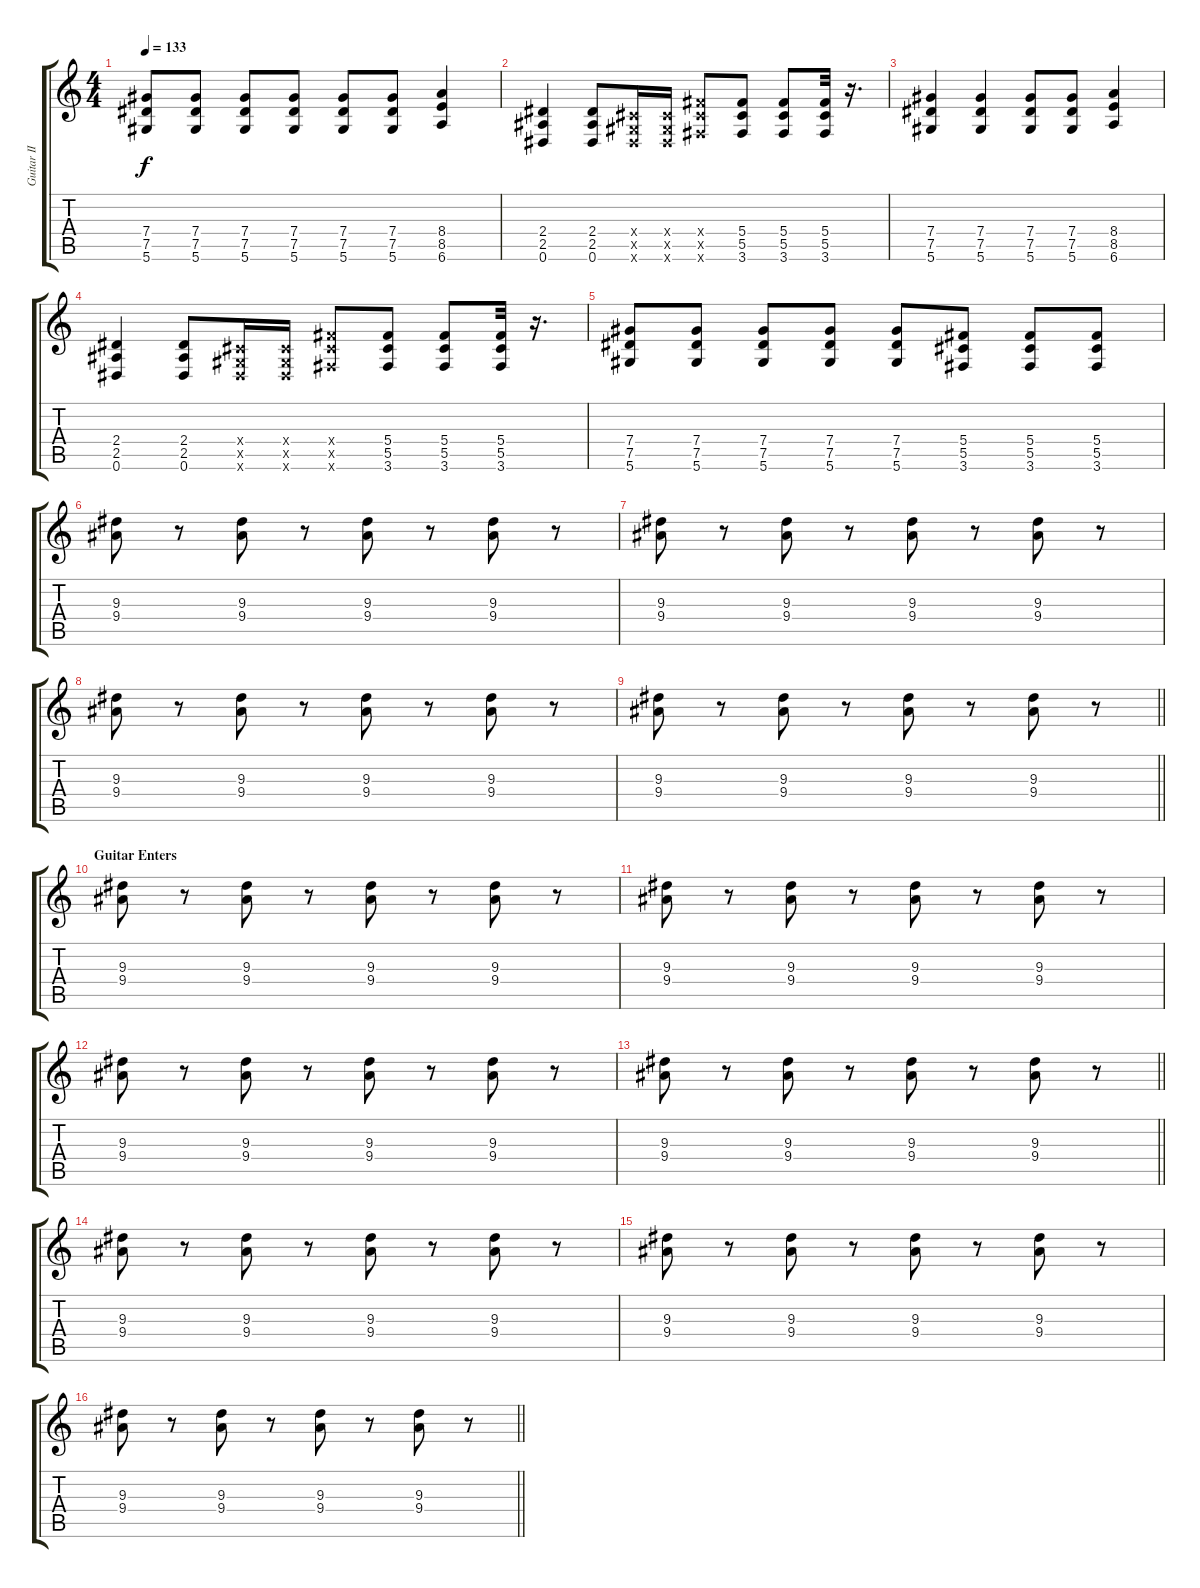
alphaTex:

\track ("Guitar II (Robin Finck)" "Guitar II ") {instrument overdrivenguitar}
\staff {score tabs}
\tuning (Eb4 Bb3 Gb3 Db3 Ab2 Eb2) {hide}
\ts (4 4)
\tempo 133
\clef g2
\ks c
(7.4 7.5 5.6).8{dy f} (7.4 7.5 5.6).8 (7.4 7.5 5.6).8 (7.4 7.5 5.6).8 (7.4 7.5 5.6).8 (7.4 7.5 5.6).8 (8.4 8.5 6.6).4 |
(2.4 2.5 0.6).4 (2.4 2.5 0.6).8 (0.4{x} 0.5{x} 0.6{x}).16 (0.4{x} 0.5{x} 0.6{x}).16 (5.4{x} 5.5{x} 3.6{x}).8 (5.4 5.5 3.6).8 (5.4 5.5 3.6).8 (5.4 5.5 3.6).32 r.16{d} |
(7.4 7.5 5.6).4 (7.4 7.5 5.6).4 (7.4 7.5 5.6).8 (7.4 7.5 5.6).8 (8.4 8.5 6.6).4 |
(2.4 2.5 0.6).4 (2.4 2.5 0.6).8 (0.4{x} 0.5{x} 0.6{x}).16 (0.4{x} 0.5{x} 0.6{x}).16 (5.4{x} 5.5{x} 3.6{x}).8 (5.4 5.5 3.6).8 (5.4 5.5 3.6).8 (5.4 5.5 3.6).32 r.16{d} |
(7.4 7.5 5.6).8 (7.4 7.5 5.6).8 (7.4 7.5 5.6).8 (7.4 7.5 5.6).8 (7.4 7.5 5.6).8 (5.4 5.5 3.6).8 (5.4 5.5 3.6).8 (5.4 5.5 3.6).8 |
(9.3 9.4).8{volume 4} r.8 (9.3 9.4).8 r.8 (9.3 9.4).8 r.8 (9.3 9.4).8 r.8 |
(9.3 9.4).8 r.8 (9.3 9.4).8 r.8 (9.3 9.4).8 r.8 (9.3 9.4).8 r.8 |
(9.3 9.4).8 r.8 (9.3 9.4).8 r.8 (9.3 9.4).8 r.8 (9.3 9.4).8 r.8 |
\barLineRight lightlight
(9.3 9.4).8 r.8 (9.3 9.4).8 r.8 (9.3 9.4).8 r.8 (9.3 9.4).8 r.8 |
\section ("" "Guitar Enters")
(9.3 9.4).8 r.8 (9.3 9.4).8 r.8 (9.3 9.4).8 r.8 (9.3 9.4).8 r.8 |
(9.3 9.4).8 r.8 (9.3 9.4).8 r.8 (9.3 9.4).8 r.8 (9.3 9.4).8 r.8 |
(9.3 9.4).8 r.8 (9.3 9.4).8 r.8 (9.3 9.4).8 r.8 (9.3 9.4).8 r.8 |
\barLineRight lightlight
(9.3 9.4).8 r.8 (9.3 9.4).8 r.8 (9.3 9.4).8 r.8 (9.3 9.4).8 r.8 |
(9.3 9.4).8 r.8 (9.3 9.4).8 r.8 (9.3 9.4).8 r.8 (9.3 9.4).8 r.8 |
(9.3 9.4).8 r.8 (9.3 9.4).8 r.8 (9.3 9.4).8 r.8 (9.3 9.4).8 r.8 |
\barLineRight lightlight
(9.3 9.4).8 r.8 (9.3 9.4).8 r.8 (9.3 9.4).8 r.8 (9.3 9.4).8 r.8
